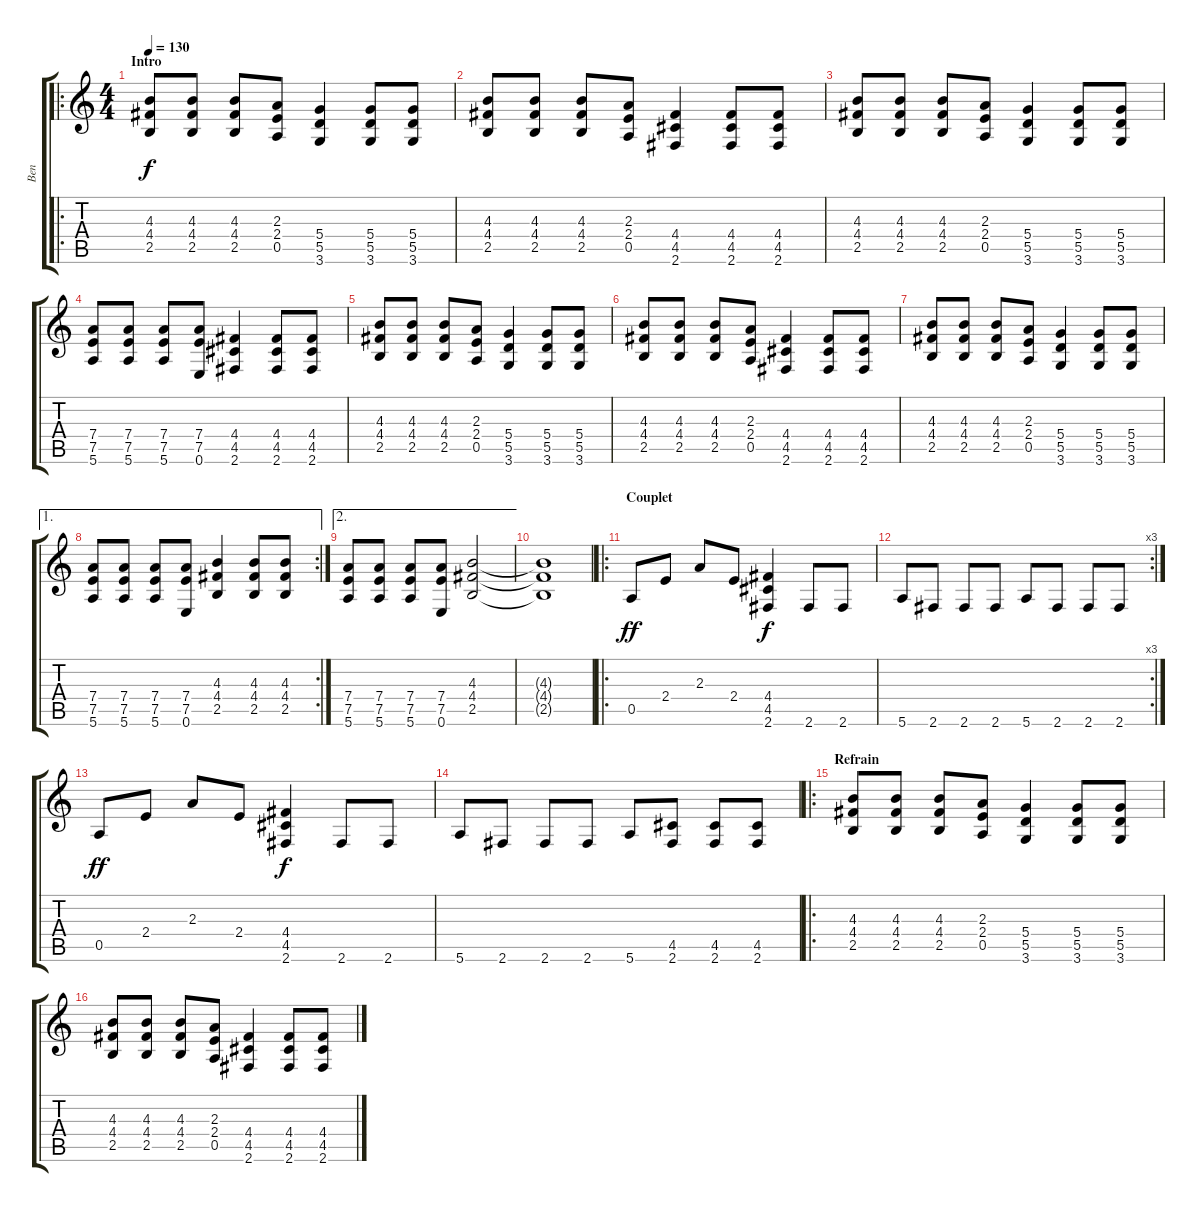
\track ("Ben" "Ben") {instrument distortionguitar}
\staff {score tabs}
\tuning (E4 B3 G3 D3 A2 E2) {hide}
\ro
\ts (4 4)
\section ("" "Intro")
\tempo 130
\clef g2
\ks c
(4.3 4.4 2.5).8{dy f instrument distortionguitar} (4.3 4.4 2.5).8 (4.3 4.4 2.5).8 (2.3 2.4 0.5).8 (5.4 5.5 3.6).4 (5.4 5.5 3.6).8 (5.4 5.5 3.6).8 |
(4.3 4.4 2.5).8 (4.3 4.4 2.5).8 (4.3 4.4 2.5).8 (2.3 2.4 0.5).8 (4.4 4.5 2.6).4 (4.4 4.5 2.6).8 (4.4 4.5 2.6).8 |
(4.3 4.4 2.5).8 (4.3 4.4 2.5).8 (4.3 4.4 2.5).8 (2.3 2.4 0.5).8 (5.4 5.5 3.6).4 (5.4 5.5 3.6).8 (5.4 5.5 3.6).8 |
(7.4 7.5 5.6).8 (7.4 7.5 5.6).8 (7.4 7.5 5.6).8 (7.4 7.5 0.6).8 (4.4 4.5 2.6).4 (4.4 4.5 2.6).8 (4.4 4.5 2.6).8 |
(4.3 4.4 2.5).8 (4.3 4.4 2.5).8 (4.3 4.4 2.5).8 (2.3 2.4 0.5).8 (5.4 5.5 3.6).4 (5.4 5.5 3.6).8 (5.4 5.5 3.6).8 |
(4.3 4.4 2.5).8 (4.3 4.4 2.5).8 (4.3 4.4 2.5).8 (2.3 2.4 0.5).8 (4.4 4.5 2.6).4 (4.4 4.5 2.6).8 (4.4 4.5 2.6).8 |
(4.3 4.4 2.5).8 (4.3 4.4 2.5).8 (4.3 4.4 2.5).8 (2.3 2.4 0.5).8 (5.4 5.5 3.6).4 (5.4 5.5 3.6).8 (5.4 5.5 3.6).8 |
\ae 1
\rc 2
(7.4 7.5 5.6).8 (7.4 7.5 5.6).8 (7.4 7.5 5.6).8 (7.4 7.5 0.6).8 (4.3 4.4 2.5).4 (4.3 4.4 2.5).8 (4.3 4.4 2.5).8 |
\ae 2
(7.4 7.5 5.6).8 (7.4 7.5 5.6).8 (7.4 7.5 5.6).8 (7.4 7.5 0.6).8 (4.3 4.4 2.5).2 |
(4.3{t} 4.4{t} 2.5{t}).1 |
\ro
\section ("" "Couplet")
0.5.8{dy ff} 2.4.8 2.3.8 2.4.8 (4.4 4.5 2.6).4{dy f} 2.6.8 2.6.8 |
\rc 3
5.6.8 2.6.8 2.6.8 2.6.8 5.6.8 2.6.8 2.6.8 2.6.8 |
0.5.8{dy ff} 2.4.8 2.3.8 2.4.8 (4.4 4.5 2.6).4{dy f} 2.6.8 2.6.8 |
5.6.8 2.6.8 2.6.8 2.6.8 5.6.8 (4.5 2.6).8 (4.5 2.6).8 (4.5 2.6).8 |
\ro
\section ("" "Refrain")
(4.3 4.4 2.5).8 (4.3 4.4 2.5).8 (4.3 4.4 2.5).8 (2.3 2.4 0.5).8 (5.4 5.5 3.6).4 (5.4 5.5 3.6).8 (5.4 5.5 3.6).8 |
(4.3 4.4 2.5).8 (4.3 4.4 2.5).8 (4.3 4.4 2.5).8 (2.3 2.4 0.5).8 (4.4 4.5 2.6).4 (4.4 4.5 2.6).8 (4.4 4.5 2.6).8
